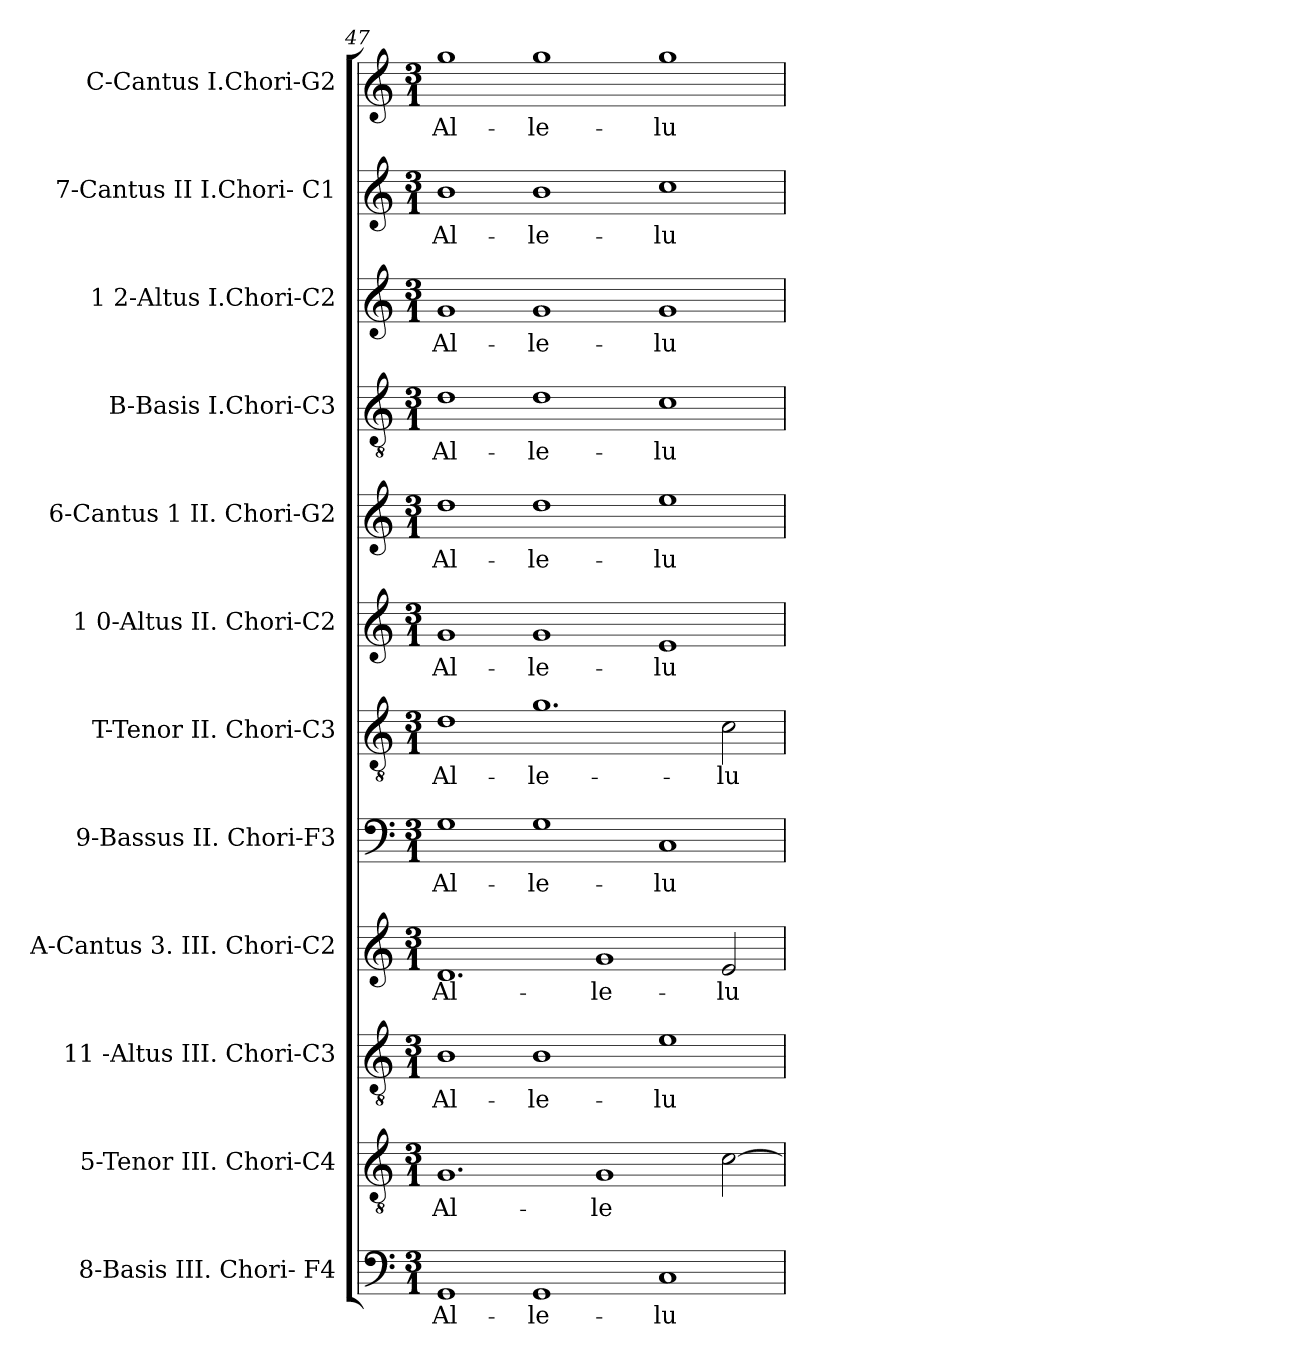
**kern	**text	**kern	**text	**kern	**text	**kern	**text	**kern	**text	**kern	**text	**kern	**text	**kern	**text	**kern	**text	**kern	**text	**kern	**text	**kern	**text
*part12	*part12	*part11	*part11	*part10	*part10	*part9	*part9	*part8	*part8	*part7	*part7	*part6	*part6	*part5	*part5	*part4	*part4	*part3	*part3	*part2	*part2	*part1	*part1
*staff12	*staff12	*staff11	*staff11	*staff10	*staff10	*staff9	*staff9	*staff8	*staff8	*staff7	*staff7	*staff6	*staff6	*staff5	*staff5	*staff4	*staff4	*staff3	*staff3	*staff2	*staff2	*staff1	*staff1
*I"8-Basis  III. Chori- F4	*	*I"5-Tenor  III. Chori-C4	*	*I"11 -Altus  III. Chori-C3	*	*I"A-Cantus 3.  III. Chori-C2	*	*I"9-Bassus  II. Chori-F3	*	*I"T-Tenor  II. Chori-C3	*	*I"1 0-Altus  II. Chori-C2	*	*I"6-Cantus 1  II. Chori-G2	*	*I"B-Basis  I.Chori-C3	*	*I"1 2-Altus  I.Chori-C2	*	*I"7-Cantus II  I.Chori- C1	*	*I"C-Cantus  I.Chori-G2	*
*	*	*	*	*	*	*I'A	*	*	*	*I'T	*	*	*	*	*	*I'B	*	*	*	*	*	*I'C	*
*clefF4	*	*clefGv2	*	*clefGv2	*	*clefG2	*	*clefF4	*	*clefGv2	*	*clefG2	*	*clefG2	*	*clefGv2	*	*clefG2	*	*clefG2	*	*clefG2	*
*k[]	*	*k[]	*	*k[]	*	*k[]	*	*k[]	*	*k[]	*	*k[]	*	*k[]	*	*k[]	*	*k[]	*	*k[]	*	*k[]	*
*C:	*	*C:	*	*C:	*	*C:	*	*C:	*	*C:	*	*C:	*	*C:	*	*C:	*	*C:	*	*C:	*	*C:	*
*M3/1	*	*M3/1	*	*M3/1	*	*M3/1	*	*M3/1	*	*M3/1	*	*M3/1	*	*M3/1	*	*M3/1	*	*M3/1	*	*M3/1	*	*M3/1	*
=47	=47	=47	=47	=47	=47	=47	=47	=47	=47	=47	=47	=47	=47	=47	=47	=47	=47	=47	=47	=47	=47	=47	=47
!	!LO:LY:b:cj	!	!LO:LY:b:cj	!	!LO:LY:b:cj	!	!LO:LY:b:cj	!	!LO:LY:b:cj	!	!LO:LY:b:cj	!	!LO:LY:b:cj	!	!LO:LY:b:cj	!	!LO:LY:b:cj	!	!LO:LY:b:cj	!	!LO:LY:b:cj	!	!LO:LY:b:cj
1GG	Al-	1.G	Al-	1B	Al-	1.d	Al-	1G	Al-	1d	Al-	1g	Al-	1dd	Al-	1d	Al-	1g	Al-	1b	Al-	1gg	Al-
!	!LO:LY:b:cj	!	!	!	!LO:LY:b:cj	!	!	!	!LO:LY:b:cj	!	!LO:LY:b:cj	!	!LO:LY:b:cj	!	!LO:LY:b:cj	!	!LO:LY:b:cj	!	!LO:LY:b:cj	!	!LO:LY:b:cj	!	!LO:LY:b:cj
1GG	-le-	.	.	1B	-le-	.	.	1G	-le-	1.g	-le-	1g	-le-	1dd	-le-	1d	-le-	1g	-le-	1b	-le-	1gg	-le-
!	!	!	!LO:LY:b:cj	!	!	!	!LO:LY:b:cj	!	!	!	!	!	!	!	!	!	!	!	!	!	!	!	!
.	.	1G	-le-	.	.	1g	-le-	.	.	.	.	.	.	.	.	.	.	.	.	.	.	.	.
!	!LO:LY:b:cj	!	!	!	!LO:LY:b:cj	!	!	!	!LO:LY:b:cj	!	!	!	!LO:LY:b:cj	!	!LO:LY:b:cj	!	!LO:LY:b:cj	!	!LO:LY:b:cj	!	!LO:LY:b:cj	!	!LO:LY:b:cj
1C	-lu-	.	.	1e	-lu-	.	.	1C	-lu-	.	.	1e	-lu-	1ee	-lu-	1c	-lu-	1g	-lu-	1cc	-lu-	1gg	-lu-
!	!	!	!LO:LY:b:cj	!	!	!	!LO:LY:b:cj	!	!	!	!LO:LY:b:cj	!	!	!	!	!	!	!	!	!	!	!	!
.	.	[>2c\	--	.	.	2e/	-lu-	.	.	2c\	-lu-	.	.	.	.	.	.	.	.	.	.	.	.
=	=	=	=	=	=	=	=	=	=	=	=	=	=	=	=	=	=	=	=	=	=	=	=
*-	*-	*-	*-	*-	*-	*-	*-	*-	*-	*-	*-	*-	*-	*-	*-	*-	*-	*-	*-	*-	*-	*-	*-
